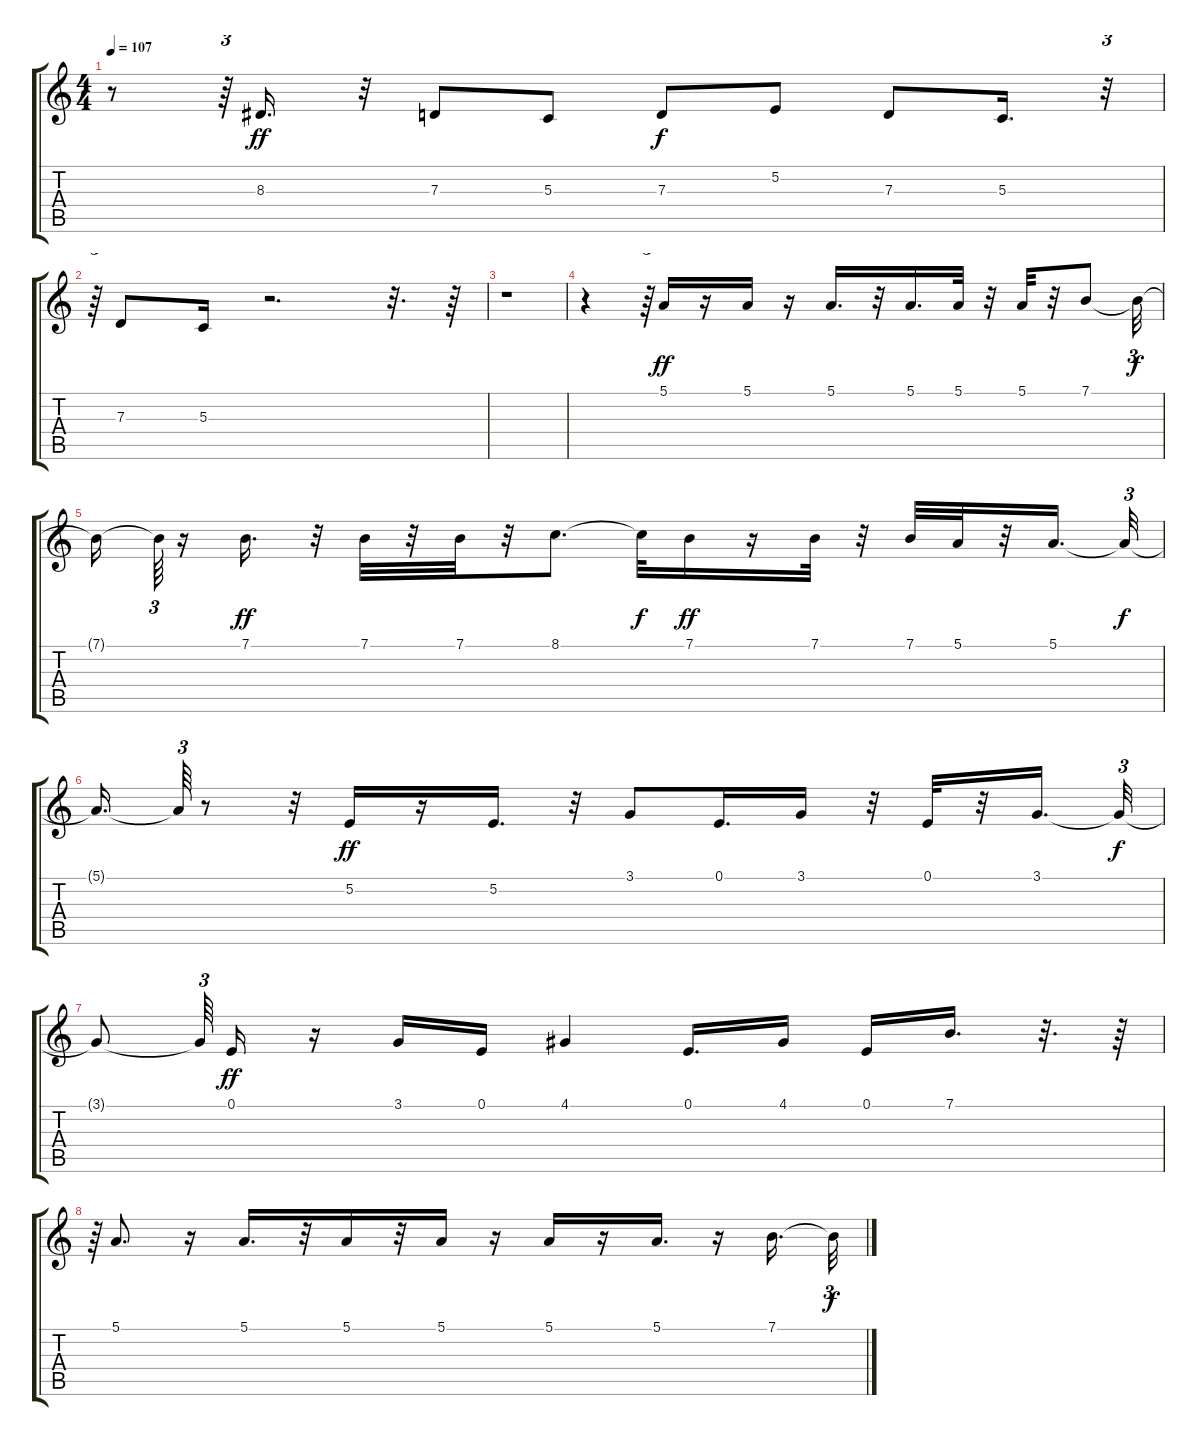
\track "" {instrument lead6voice}
\staff {score tabs}
\tuning (E4 B3 G3 D3 A2 E2) {hide}
\ts (4 4)
\tempo 107
\clef g2
\ks c
r.8{dy f} r.64{tu (3 2)} 8.3.16{d dy ff} r.32 7.3.8 5.3.8 7.3.8{dy f} 5.2.8 7.3.8 5.3.16{d} r.32{tu (3 2)} |
r.64{tu (3 2)} 7.3.8 5.3.16 r.2{d} r.32{d} r.64 |
r.1 |
r.4 r.64{tu (3 2)} 5.1.16{dy ff} r.16 5.1.16 r.16 5.1.16{d} r.32 5.1.16{d} 5.1.32 r.32 5.1.32 r.32 7.1.8 7.1{t}.32{tu (3 2) dy f} |
7.1{t}.16 7.1{t}.64{tu (3 2)} r.16 7.1.16{d dy ff} r.32 7.1.32 r.32 7.1.32 r.32 8.1.8{d} 8.1{t}.32{dy f} 7.1.16{dy ff} r.16 7.1.32 r.32 7.1.32 5.1.32 r.32 5.1.16{d} 5.1{t}.32{tu (3 2) dy f} |
5.1{t}.16{d} 5.1{t}.64{tu (3 2)} r.8 r.32 5.2.16{dy ff} r.16 5.2.16{d} r.32 3.1.8 0.1.16{d} 3.1.16 r.32 0.1.32 r.32 3.1.16{d} 3.1{t}.32{tu (3 2) dy f} |
3.1{t}.8 3.1{t}.64{tu (3 2) beam splitsecondary} 0.1.16{dy ff} r.16 3.1.16 0.1.16 4.1.4 0.1.16{d} 4.1.16 0.1.16 7.1.16{d} r.32{d} r.64 |
r.64{tu (3 2)} 5.1.8{d} r.16 5.1.16{d} r.32 5.1.16 r.32 5.1.16 r.16 5.1.16 r.16 5.1.16{d} r.16 7.1.16{d} 7.1{t}.32{tu (3 2) dy f}
